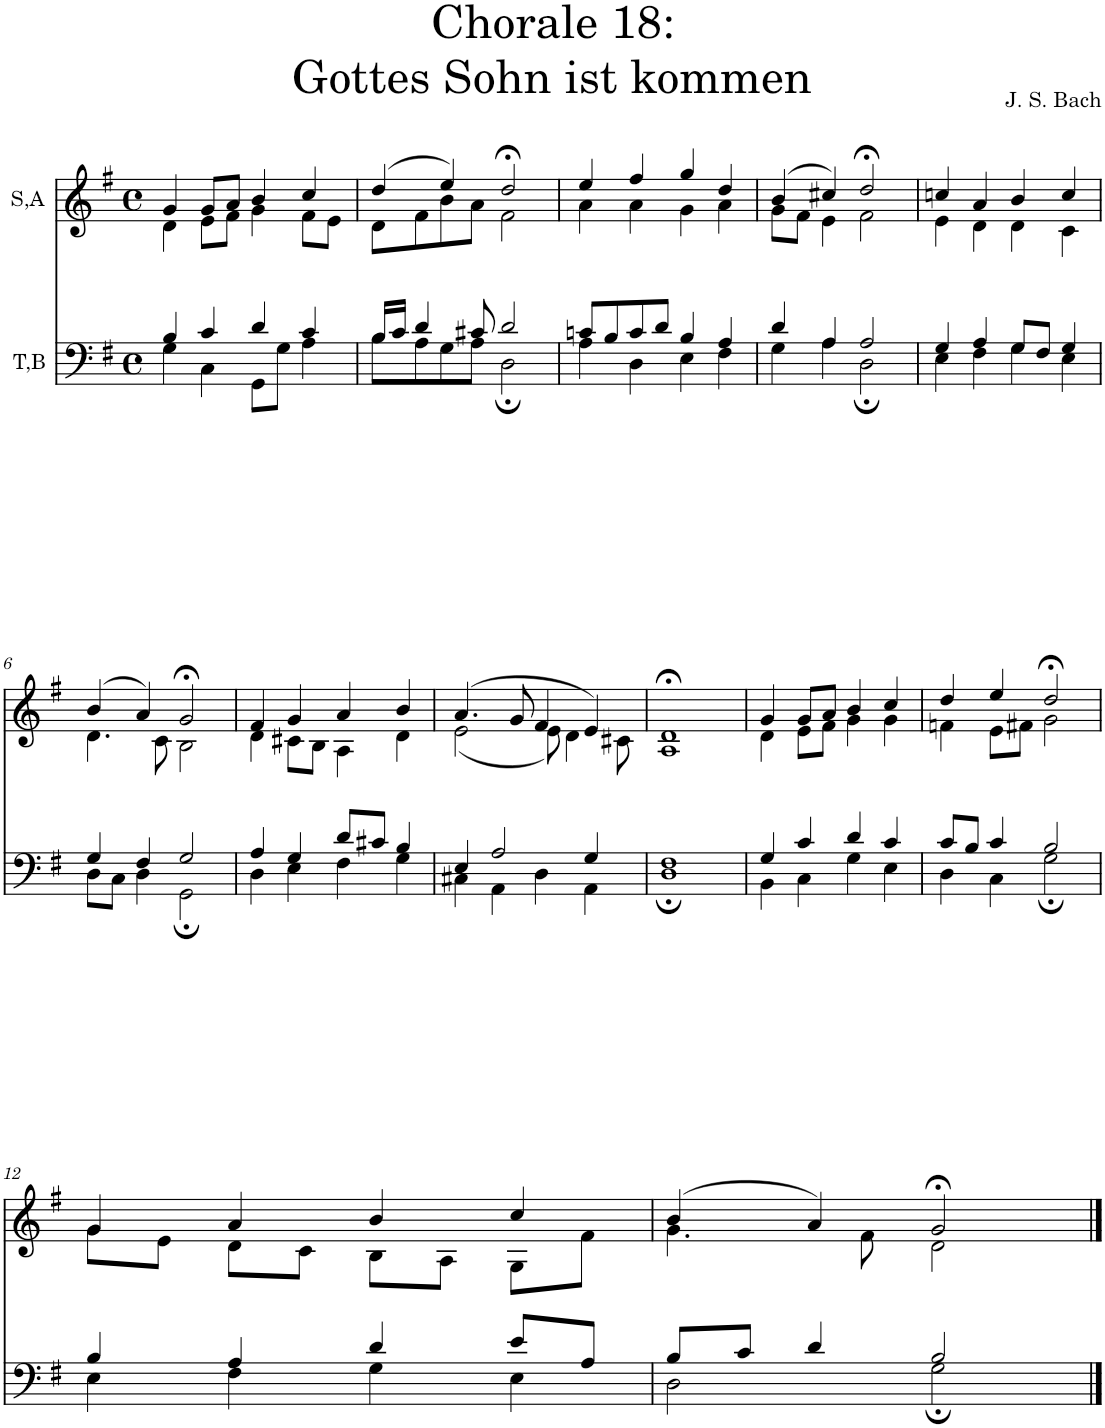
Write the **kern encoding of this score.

**kern	**kern
*part2	*part1
*staff2	*staff1
*I"T,B	*I"S,A
*clefF4	*clefG2
*k[f#]	*k[f#]
*M4/4	*M4/4
*met(c)	*met(c)
=1	=1
*^	*^
4B/	4G\	4g/	4d\
4c/	4C\	8g/L	8e\L
.	.	8a/J	8f#\J
4d/	8GG\L	4b/	4g\
.	8G\J	.	.
4c/	4A\	4cc/	8f#\L
.	.	.	8e\J
=2	=2	=2	=2
16B/LL	8B\L	(>4dd/	8d\L
16c/JJ	.	.	.
4d/	8A\	.	8f#\
.	8G\	4ee/)	8b\
8c#X/	8A\J	.	8a\J
2d/	2D;\	2dd;</	2f#\
=3	=3	=3	=3
8cn/L	4A\	4ee/	4a\
8B/	.	.	.
8c/	4D\	4ff#/	4a\
8d/J	.	.	.
4B/	4E\	4gg/	4g\
4A/	4F#\	4dd/	4a\
=4	=4	=4	=4
4d/	4G\	(>4b/	8g\L
.	.	.	8f#\J
4A/	4A\	4cc#X/)	4e\
2A/	2D;\	2dd;</	2f#\
=5	=5	=5	=5
4G/	4E\	4ccn/	4e\
4A/	4F#\	4a/	4d\
8G/L	4G\	4b/	4d\
8F#/J	.	.	.
4G/	4E\	4cc/	4c\
!!LO:LB:g=z	!!
=6	=6	=6	=6
4G/	8D\L	(>4b/	4.d\
.	8C\J	.	.
4F#/	4D\	4a/)	.
.	.	.	8c\
2G/	2GG;\	2g;</	2B\
=7	=7	=7	=7
4A/	4D\	4f#/	4d\
4G/	4E\	4g/	8c#X\L
.	.	.	8B\J
8d/L	4F#\	4a/	4A\
8c#X/J	.	.	.
4B/	4G\	4b/	4d\
=8	=8	=8	=8
4E/	4C#X\	(>4.a/	(<2e\
2A/	4AA\	.	.
.	.	8g/	.
.	4D\	4f#/	8e\)
.	.	.	4d\
4G/	4AA\	4e/)	.
.	.	.	8c#X\
=9	=9	=9	=9
1F#	1D;	1d;<	1A
=10	=10	=10	=10
4G/	4BB\	4g/	4d\
4c/	4C\	8g/L	8e\L
.	.	8a/J	8f#\J
4d/	4G\	4b/	4g\
4c/	4E\	4cc/	4g\
=11	=11	=11	=11
8c/L	4D\	4dd/	4fn\
8B/J	.	.	.
4c/	4C\	4ee/	8e\L
.	.	.	8f#X\J
2B/	2G;\	2dd;</	2g\
!!LO:LB:g=z	!!
=12	=12	=12	=12
4B/	4E\	4g/	8g\L
.	.	.	8e\J
4A/	4F#\	4a/	8d\L
.	.	.	8c\J
4d/	4G\	4b/	8B\L
.	.	.	8A\J
8e/L	4E\	4cc/	8G\L
8A/J	.	.	8f#\J
=13	=13	=13	=13
8B/L	2D\	(>4b/	4.g\
8c/J	.	.	.
4d/	.	4a/)	.
.	.	.	8f#\
2B/	2G;\	2g;</	2d\
*v	*v	*	*
*	*v	*v
==	==
*-	*-
